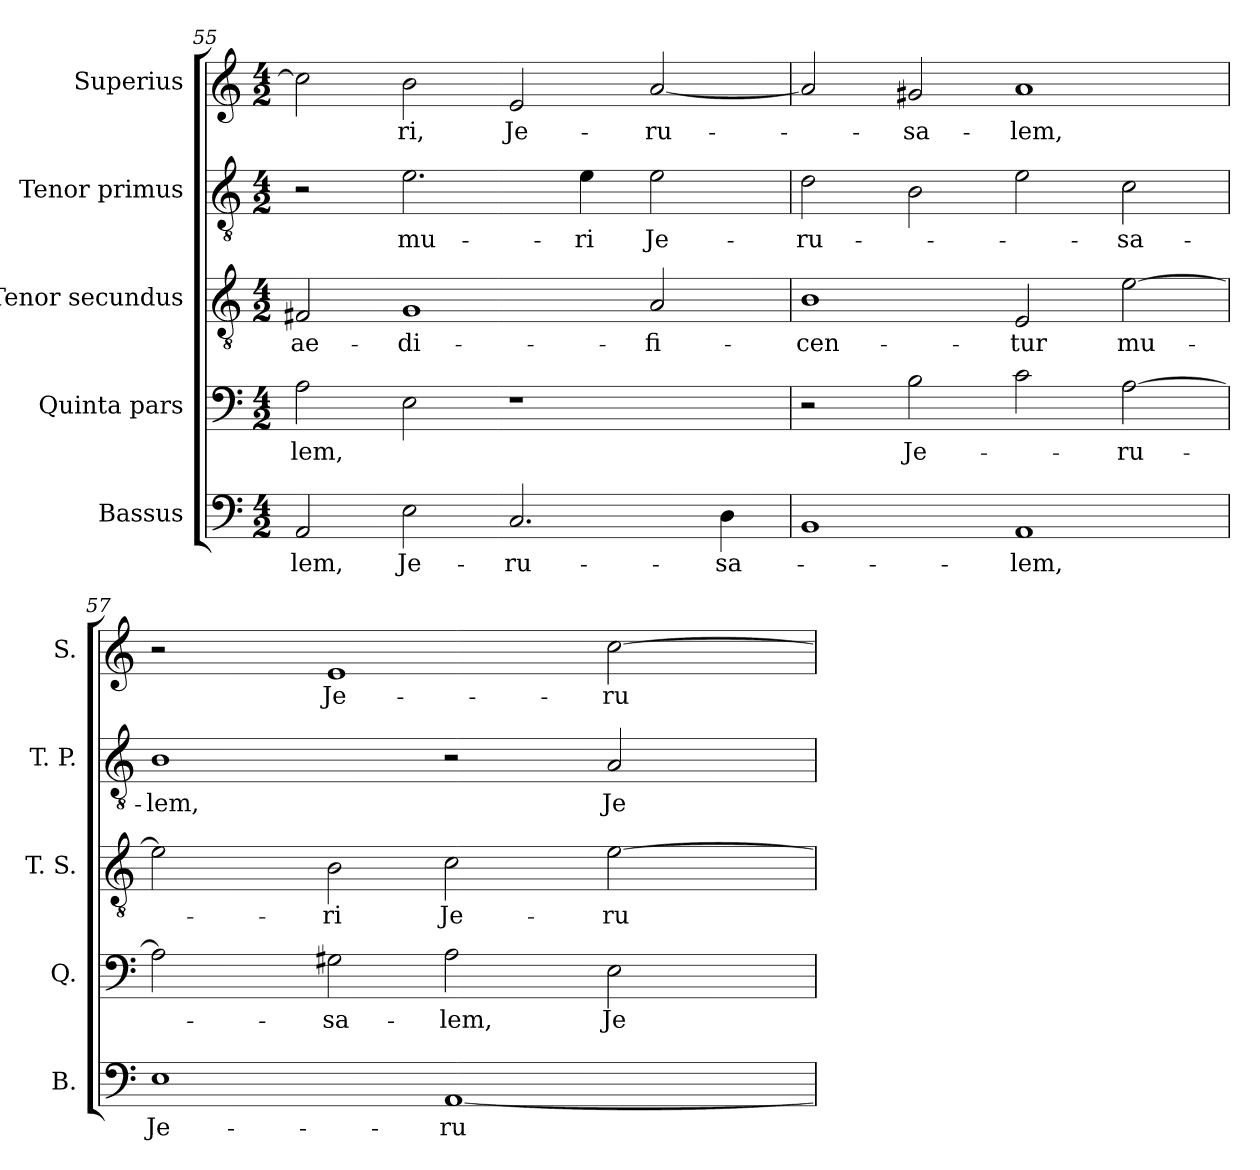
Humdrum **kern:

**kern	**text	**kern	**text	**kern	**text	**kern	**text	**kern	**text
*part5	*part5	*part4	*part4	*part3	*part3	*part2	*part2	*part1	*part1
*staff5	*staff5	*staff4	*staff4	*staff3	*staff3	*staff2	*staff2	*staff1	*staff1
*I"Bassus	*	*I"Quinta pars	*	*I"Tenor secundus	*	*I"Tenor primus	*	*I"Superius	*
*I'B.	*	*I'Q.	*	*I'T. S.	*	*I'T. P.	*	*I'S.	*
*clefF4	*	*clefF4	*	*clefGv2	*	*clefGv2	*	*clefG2	*
*M4/2	*	*M4/2	*	*M4/2	*	*M4/2	*	*M4/2	*
=55	=55	=55	=55	=55	=55	=55	=55	=55	=55
!	!LO:LY:b:cj	!	!LO:LY:b	!	!LO:LY:b:cj	!	!	!	!
2AA/	-lem,	2A\	-lem,	2F#X/	ae-	2r	.	2cc\]	.
!	!LO:LY:b:cj	!	!	!	!LO:LY:b:cj	!	!LO:LY:b:cj	!	!LO:LY:b:cj
2E\	Je-	2E\	.	1G	-di-	2.e\	mu-	2b\	-ri,
!	!LO:LY:b:cj	!	!	!	!	!	!	!	!LO:LY:b:cj
2.C/	-ru-	1r	.	.	.	.	.	2e/	Je-
!	!	!	!	!	!	!	!LO:LY:b:cj	!	!
.	.	.	.	.	.	4e\	-ri	.	.
!	!	!	!	!	!LO:LY:b:cj	!	!LO:LY:b:cj	!	!LO:LY:b:cj
.	.	.	.	2A/	-fi-	2e\	Je-	[<2a/	-ru-
!	!LO:LY:b:cj	!	!	!	!	!	!	!	!
4D\	-sa-	.	.	.	.	.	.	.	.
=56	=56	=56	=56	=56	=56	=56	=56	=56	=56
!	!	!	!	!	!LO:LY:b:cj	!	!LO:LY:b:cj	!	!
1BB	.	2r	.	1B	-cen-	2d\	-ru-	2a/]	.
!	!	!	!LO:LY:b:cj	!	!	!	!	!	!LO:LY:b:cj
.	.	2B\	Je-	.	.	2B\	.	2g#X/	-sa-
!	!LO:LY:b:cj	!	!	!	!LO:LY:b:cj	!	!	!	!LO:LY:b:cj
1AA	-lem,	2c\	.	2E/	-tur	2e\	.	1a	-lem,
!	!	!	!LO:LY:b:cj	!	!LO:LY:b:cj	!	!LO:LY:b:cj	!	!
.	.	[<2A\	-ru-	[<2e\	mu-	2c\	-sa-	.	.
!!LO:LB:g=z
=57	=57	=57	=57	=57	=57	=57	=57	=57	=57
!	!LO:LY:b:cj	!	!	!	!	!	!LO:LY:b:cj	!	!
*	*	*^	*	*^	*	*	*	*	*
1E	Je-	2A\]	8ryy	.	2e\]	8ryy	.	1B	-lem,	2r	.
.	.	.	32ryy	.	.	32.ryy	.	.	.	.	.
.	.	.	1ryy	.	.	.	.	.	.	.	.
.	.	.	.	.	.	1ryy	.	.	.	.	.
!	!	!	!	!LO:LY:b:cj	!	!	!LO:LY:b:cj	!	!	!	!LO:LY:b:cj
.	.	2G#X\	.	-sa-	2B\	.	-ri	.	.	1e	Je-
!	!LO:LY:b:cj	!	!	!LO:LY:b:cj	!	!	!LO:LY:b:cj	!	!	!	!
[<1AA	-ru-	2A\	.	-lem,	2c\	.	Je-	2r	.	.	.
.	.	.	2ryy	.	.	.	.	.	.	.	.
.	.	.	.	.	.	2ryy	.	.	.	.	.
!	!	!	!	!LO:LY:b:cj	!	!	!LO:LY:b:cj	!	!LO:LY:b:cj	!	!LO:LY:b:cj
.	.	2E\	.	Je-	[>2e\	.	-ru-	2A/	Je-	[>2cc\	-ru-
.	.	.	4ryy	.	.	.	.	.	.	.	.
.	.	.	.	.	.	4ryy	.	.	.	.	.
.	.	.	16.ryy	.	.	.	.	.	.	.	.
.	.	.	.	.	.	16ryy	.	.	.	.	.
.	.	.	.	.	.	64ryy	.	.	.	.	.
*	*	*v	*v	*	*	*	*	*	*	*	*
*	*	*	*	*v	*v	*	*	*	*	*
=	=	=	=	=	=	=	=	=	=
*-	*-	*-	*-	*-	*-	*-	*-	*-	*-
